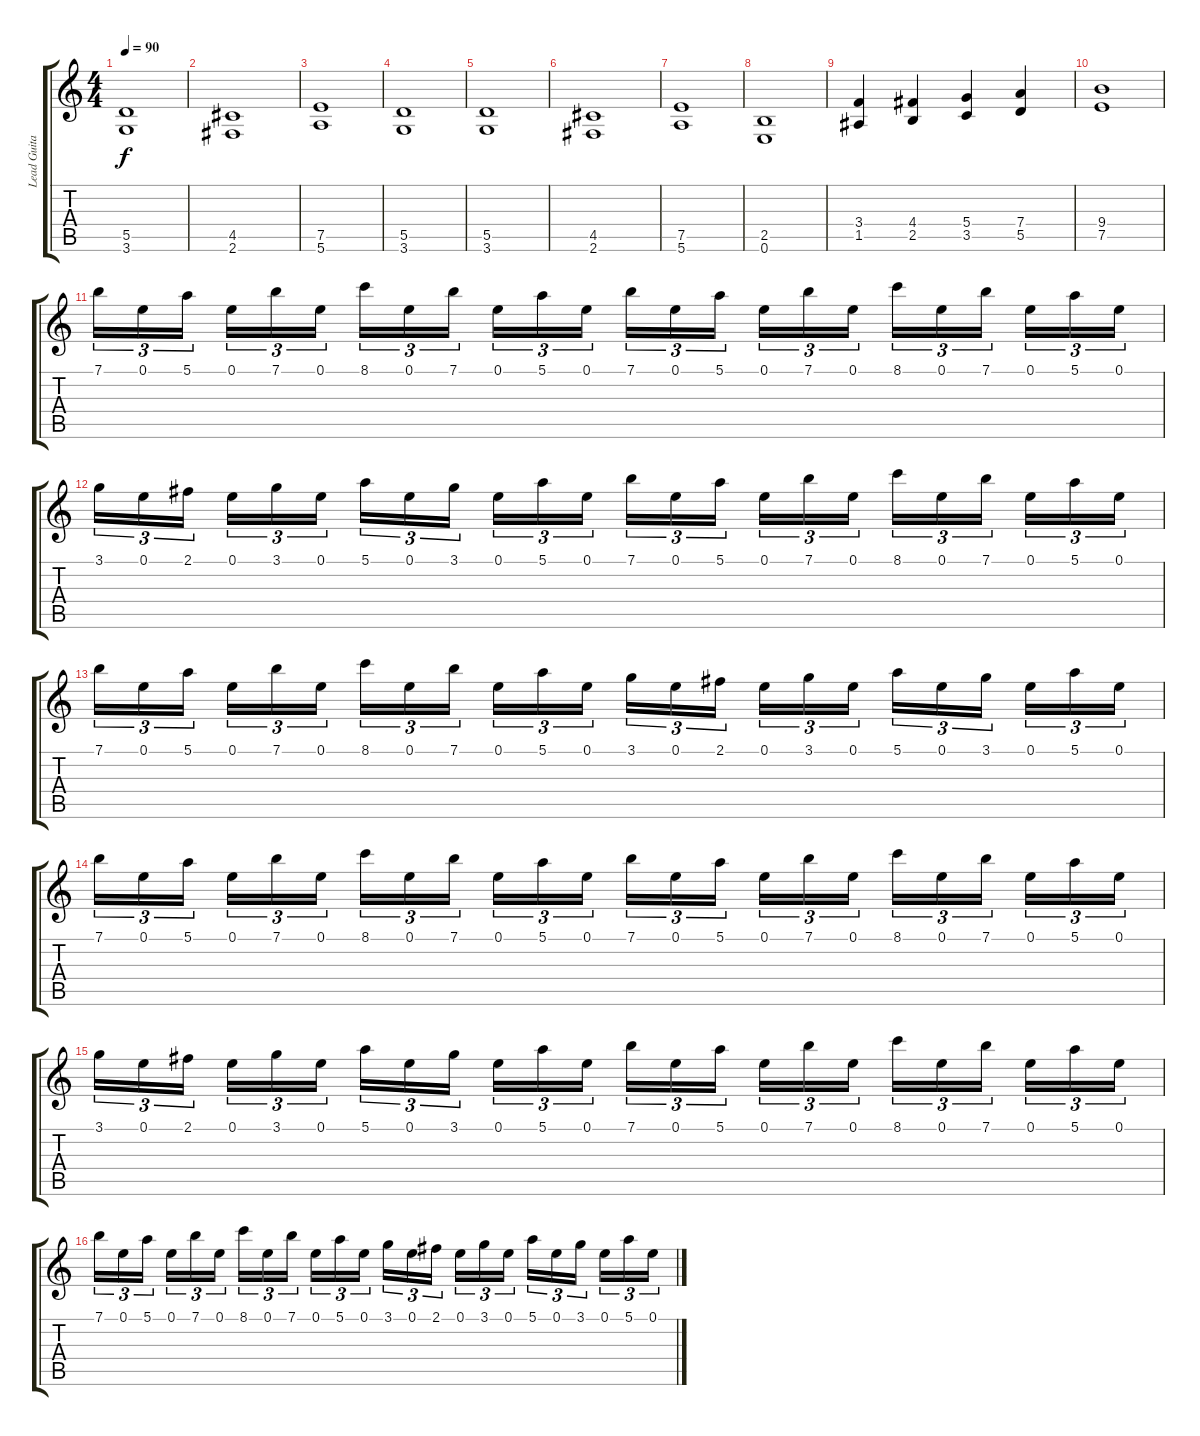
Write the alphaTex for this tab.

\track ("Lead Guitar (Luca Turilli)" "Lead Guita") {instrument distortionguitar}
\staff {score tabs}
\tuning (E4 B3 G3 D3 A2 E2) {hide}
\ts (4 4)
\tempo 90
\clef g2
\ks c
(5.5 3.6).1{dy f instrument distortionguitar} |
(4.5 2.6).1 |
(7.5 5.6).1 |
(5.5 3.6).1 |
(5.5 3.6).1 |
(4.5 2.6).1 |
(7.5 5.6).1 |
(2.5 0.6).1 |
(3.4 1.5).4 (4.4 2.5).4 (5.4 3.5).4 (7.4 5.5).4 |
(9.4 7.5).1 |
7.1.16{tu (3 2)} 0.1.16{tu (3 2)} 5.1.16{tu (3 2) beam splitsecondary} 0.1.16{tu (3 2)} 7.1.16{tu (3 2)} 0.1.16{tu (3 2)} 8.1.16{tu (3 2)} 0.1.16{tu (3 2)} 7.1.16{tu (3 2) beam splitsecondary} 0.1.16{tu (3 2)} 5.1.16{tu (3 2)} 0.1.16{tu (3 2)} 7.1.16{tu (3 2)} 0.1.16{tu (3 2)} 5.1.16{tu (3 2) beam splitsecondary} 0.1.16{tu (3 2)} 7.1.16{tu (3 2)} 0.1.16{tu (3 2)} 8.1.16{tu (3 2)} 0.1.16{tu (3 2)} 7.1.16{tu (3 2) beam splitsecondary} 0.1.16{tu (3 2)} 5.1.16{tu (3 2)} 0.1.16{tu (3 2)} |
3.1.16{tu (3 2)} 0.1.16{tu (3 2)} 2.1.16{tu (3 2) beam splitsecondary} 0.1.16{tu (3 2)} 3.1.16{tu (3 2)} 0.1.16{tu (3 2)} 5.1.16{tu (3 2)} 0.1.16{tu (3 2)} 3.1.16{tu (3 2) beam splitsecondary} 0.1.16{tu (3 2)} 5.1.16{tu (3 2)} 0.1.16{tu (3 2)} 7.1.16{tu (3 2)} 0.1.16{tu (3 2)} 5.1.16{tu (3 2) beam splitsecondary} 0.1.16{tu (3 2)} 7.1.16{tu (3 2)} 0.1.16{tu (3 2)} 8.1.16{tu (3 2)} 0.1.16{tu (3 2)} 7.1.16{tu (3 2) beam splitsecondary} 0.1.16{tu (3 2)} 5.1.16{tu (3 2)} 0.1.16{tu (3 2)} |
7.1.16{tu (3 2)} 0.1.16{tu (3 2)} 5.1.16{tu (3 2) beam splitsecondary} 0.1.16{tu (3 2)} 7.1.16{tu (3 2)} 0.1.16{tu (3 2)} 8.1.16{tu (3 2)} 0.1.16{tu (3 2)} 7.1.16{tu (3 2) beam splitsecondary} 0.1.16{tu (3 2)} 5.1.16{tu (3 2)} 0.1.16{tu (3 2)} 3.1.16{tu (3 2)} 0.1.16{tu (3 2)} 2.1.16{tu (3 2) beam splitsecondary} 0.1.16{tu (3 2)} 3.1.16{tu (3 2)} 0.1.16{tu (3 2)} 5.1.16{tu (3 2)} 0.1.16{tu (3 2)} 3.1.16{tu (3 2) beam splitsecondary} 0.1.16{tu (3 2)} 5.1.16{tu (3 2)} 0.1.16{tu (3 2)} |
7.1.16{tu (3 2)} 0.1.16{tu (3 2)} 5.1.16{tu (3 2) beam splitsecondary} 0.1.16{tu (3 2)} 7.1.16{tu (3 2)} 0.1.16{tu (3 2)} 8.1.16{tu (3 2)} 0.1.16{tu (3 2)} 7.1.16{tu (3 2) beam splitsecondary} 0.1.16{tu (3 2)} 5.1.16{tu (3 2)} 0.1.16{tu (3 2)} 7.1.16{tu (3 2)} 0.1.16{tu (3 2)} 5.1.16{tu (3 2) beam splitsecondary} 0.1.16{tu (3 2)} 7.1.16{tu (3 2)} 0.1.16{tu (3 2)} 8.1.16{tu (3 2)} 0.1.16{tu (3 2)} 7.1.16{tu (3 2) beam splitsecondary} 0.1.16{tu (3 2)} 5.1.16{tu (3 2)} 0.1.16{tu (3 2)} |
3.1.16{tu (3 2)} 0.1.16{tu (3 2)} 2.1.16{tu (3 2) beam splitsecondary} 0.1.16{tu (3 2)} 3.1.16{tu (3 2)} 0.1.16{tu (3 2)} 5.1.16{tu (3 2)} 0.1.16{tu (3 2)} 3.1.16{tu (3 2) beam splitsecondary} 0.1.16{tu (3 2)} 5.1.16{tu (3 2)} 0.1.16{tu (3 2)} 7.1.16{tu (3 2)} 0.1.16{tu (3 2)} 5.1.16{tu (3 2) beam splitsecondary} 0.1.16{tu (3 2)} 7.1.16{tu (3 2)} 0.1.16{tu (3 2)} 8.1.16{tu (3 2)} 0.1.16{tu (3 2)} 7.1.16{tu (3 2) beam splitsecondary} 0.1.16{tu (3 2)} 5.1.16{tu (3 2)} 0.1.16{tu (3 2)} |
7.1.16{tu (3 2)} 0.1.16{tu (3 2)} 5.1.16{tu (3 2) beam splitsecondary} 0.1.16{tu (3 2)} 7.1.16{tu (3 2)} 0.1.16{tu (3 2)} 8.1.16{tu (3 2)} 0.1.16{tu (3 2)} 7.1.16{tu (3 2) beam splitsecondary} 0.1.16{tu (3 2)} 5.1.16{tu (3 2)} 0.1.16{tu (3 2)} 3.1.16{tu (3 2)} 0.1.16{tu (3 2)} 2.1.16{tu (3 2) beam splitsecondary} 0.1.16{tu (3 2)} 3.1.16{tu (3 2)} 0.1.16{tu (3 2)} 5.1.16{tu (3 2)} 0.1.16{tu (3 2)} 3.1.16{tu (3 2) beam splitsecondary} 0.1.16{tu (3 2)} 5.1.16{tu (3 2)} 0.1.16{tu (3 2)}
